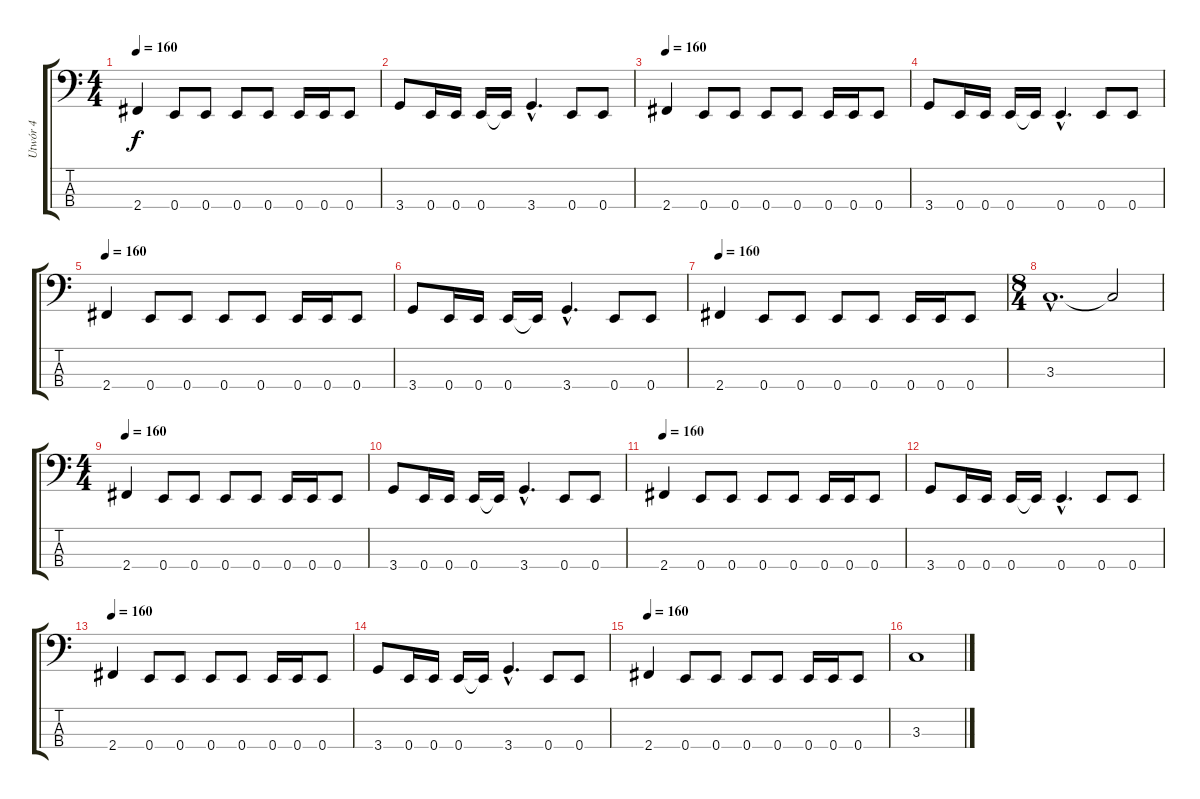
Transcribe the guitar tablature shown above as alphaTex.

\track ("Utwór 4" "Utwór 4") {instrument slapbass1}
\staff {score tabs}
\tuning (G2 D2 A1 E1) {hide}
\ts (4 4)
\tempo 160
\clef f4
\ks c
2.4.4{dy f} 0.4.8 0.4.8 0.4.8 0.4.8 0.4.16 0.4.16 0.4.8 |
3.4.8 0.4.16 0.4.16 0.4.16 0.4{t}.16 3.4{hac}.4{d} 0.4.8 0.4.8 |
\tempo 160
2.4.4 0.4.8 0.4.8 0.4.8 0.4.8 0.4.16 0.4.16 0.4.8 |
3.4.8 0.4.16 0.4.16 0.4.16 0.4{t}.16 0.4{hac}.4{d} 0.4.8 0.4.8 |
\tempo 160
2.4.4 0.4.8 0.4.8 0.4.8 0.4.8 0.4.16 0.4.16 0.4.8 |
3.4.8 0.4.16 0.4.16 0.4.16 0.4{t}.16 3.4{hac}.4{d} 0.4.8 0.4.8 |
\tempo 160
2.4.4 0.4.8 0.4.8 0.4.8 0.4.8 0.4.16 0.4.16 0.4.8 |
\ts (8 4)
3.3{hac}.1{d} 3.3{t}.2 |
\ts (4 4)
\tempo 160
2.4.4 0.4.8 0.4.8 0.4.8 0.4.8 0.4.16 0.4.16 0.4.8 |
3.4.8 0.4.16 0.4.16 0.4.16 0.4{t}.16 3.4{hac}.4{d} 0.4.8 0.4.8 |
\tempo 160
2.4.4 0.4.8 0.4.8 0.4.8 0.4.8 0.4.16 0.4.16 0.4.8 |
3.4.8 0.4.16 0.4.16 0.4.16 0.4{t}.16 0.4{hac}.4{d} 0.4.8 0.4.8 |
\tempo 160
2.4.4 0.4.8 0.4.8 0.4.8 0.4.8 0.4.16 0.4.16 0.4.8 |
3.4.8 0.4.16 0.4.16 0.4.16 0.4{t}.16 3.4{hac}.4{d} 0.4.8 0.4.8 |
\tempo 160
2.4.4 0.4.8 0.4.8 0.4.8 0.4.8 0.4.16 0.4.16 0.4.8 |
3.3.1
